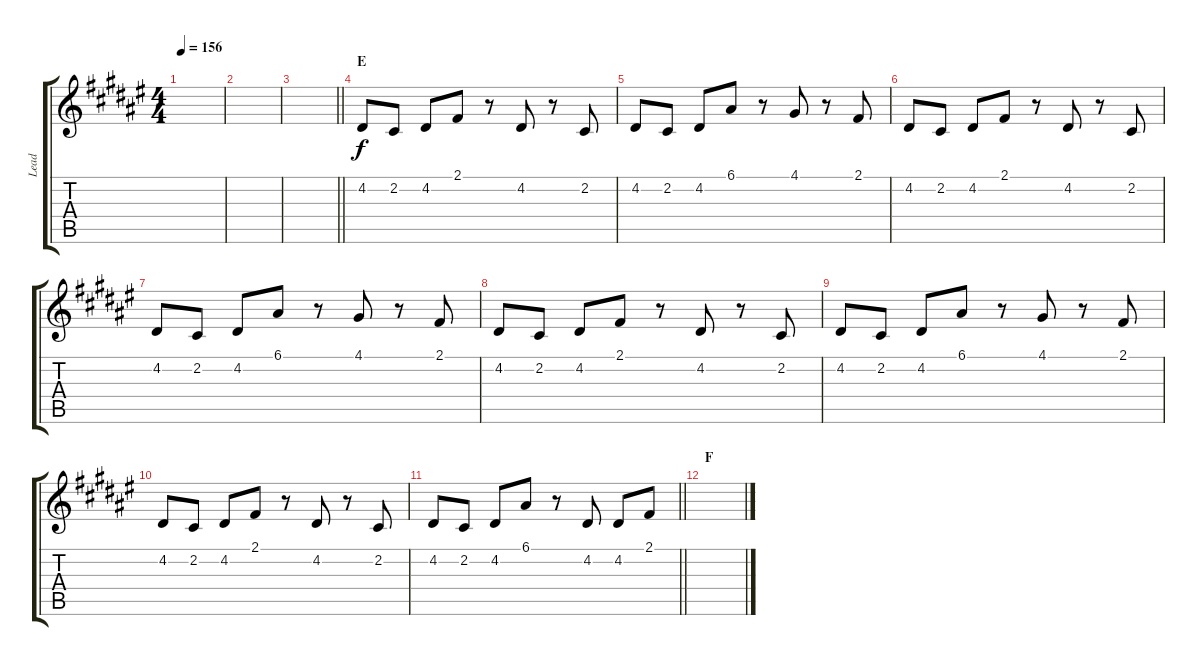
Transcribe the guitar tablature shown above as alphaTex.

\track ("Lead" "Lead") {instrument lead1square}
\staff {score tabs}
\tuning (E4 B3 G3 D3 A2 E2) {hide}
\ts (4 4)
\tempo 156
\clef g2
\ks f#
|
|
\barLineRight lightlight
|
\section ("" "E")
4.2.8{dy f} 2.2.8 4.2.8 2.1.8 r.8 4.2.8 r.8 2.2.8 |
4.2.8 2.2.8 4.2.8 6.1.8 r.8 4.1.8 r.8 2.1.8 |
4.2.8 2.2.8 4.2.8 2.1.8 r.8 4.2.8 r.8 2.2.8 |
4.2.8 2.2.8 4.2.8 6.1.8 r.8 4.1.8 r.8 2.1.8 |
4.2.8 2.2.8 4.2.8 2.1.8 r.8 4.2.8 r.8 2.2.8 |
4.2.8 2.2.8 4.2.8 6.1.8 r.8 4.1.8 r.8 2.1.8 |
4.2.8 2.2.8 4.2.8 2.1.8 r.8 4.2.8 r.8 2.2.8 |
\barLineRight lightlight
4.2.8 2.2.8 4.2.8 6.1.8 r.8 4.2.8 4.2.8 2.1.8 |
\section ("" "F")
